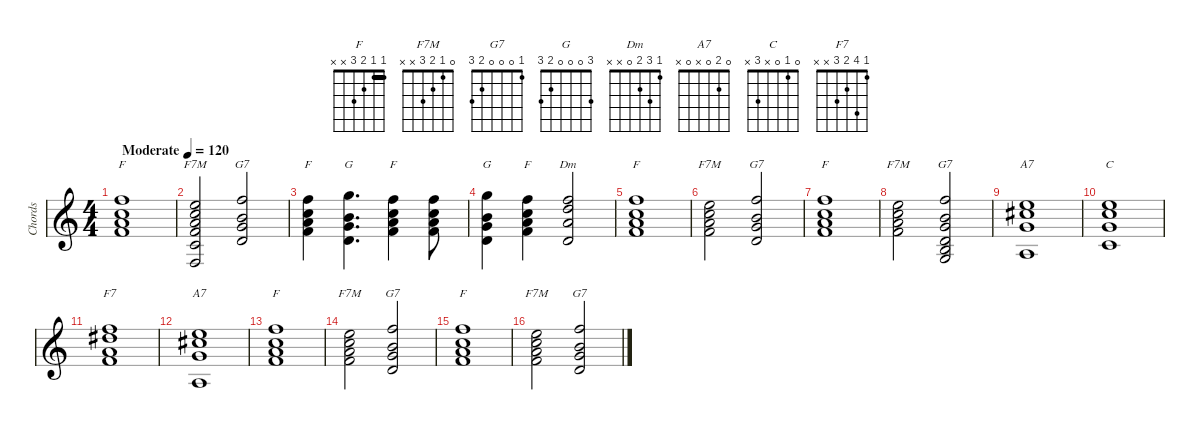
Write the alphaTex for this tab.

\defaultSystemsLayout 4
\hideDynamics
\bracketExtendMode nobrackets
\track ("Chords" "Chords") {instrument acousticguitarsteel}
\staff {score}
\tuning (E4 B3 G3 D3 A2 E2)
\chord ("F" 1 1 2 3 x x) {showfingering false barre 1}
\chord ("F7M" 0 1 2 3 3 1)
\chord ("G7" 1 0 0 0 2 3)
\chord ("G" 3 0 0 0 2 3) {showfingering false}
\chord ("Dm" 1 3 2 0 x x) {showfingering false}
\chord ("F7M" 0 1 2 3 x x) {showfingering false}
\chord ("G7" 1 0 0 0 2 3) {showfingering false}
\chord ("A7" 0 2 0 x 0 x) {showfingering false}
\chord ("C" 0 1 0 x 3 x) {showfingering false}
\chord ("F7" 1 4 2 3 x x) {showfingering false}
\ts (4 4)
\beaming (8 2 2 2 2)
\tempo (120 "Moderate")
\clef g2
\ks c
(1.1 1.2 2.3 3.4).1{ch "F" dy mp instrument acousticguitarsteel beam Down} |
(0.1 1.2 2.3 3.4 1.6 3.5).2{ch "F7M" beam Up} (1.1 0.2 0.3 0.4).2{ch "G7" beam Up} |
(1.1 1.2 2.3 3.4).4{ch "F" beam Down} (3.1 0.2 0.3 0.4).4{d ch "G" beam Down} (1.1 1.2 2.3 3.4).4{ch "F" beam Down} (1.1 1.2 2.3 3.4).8{beam Down} |
(3.1 0.2 0.3 0.4).4{ch "G" beam Down} (1.1 1.2 2.3 3.4).4{ch "F" beam Down} (1.1 3.2 2.3 0.4).2{ch "Dm" beam Up} |
(1.1 1.2 2.3 3.4).1{ch "F" beam Down} |
(0.1 1.2 2.3 3.4).2{ch "F7M" beam Down} (1.1 0.2 0.3 0.4).2{ch "G7" beam Up} |
(1.1 1.2 2.3 3.4).1{ch "F" beam Down} |
(0.1 1.2 2.3 3.4).2{ch "F7M" beam Down} (1.1 0.2 0.3 0.4 3.6 2.5).2{ch "G7" beam Up} |
(0.1 2.2{acc #} 0.3 0.5).1{ch "A7" beam Up} |
(0.1 1.2 0.3 3.5).1{ch "C" beam Up} |
(1.1 4.2{acc #} 2.3 3.4).1{ch "F7" beam Down} |
(0.1 2.2{acc #} 0.3 0.5).1{ch "A7" beam Up} |
(1.1 1.2 2.3 3.4).1{ch "F" beam Down} |
(0.1 1.2 2.3 3.4).2{ch "F7M" beam Down} (1.1 0.2 0.3 0.4).2{ch "G7" beam Up} |
(1.1 1.2 2.3 3.4).1{ch "F" beam Down} |
(0.1 1.2 2.3 3.4).2{ch "F7M" beam Down} (1.1 0.2 0.3 0.4).2{ch "G7" beam Up}
